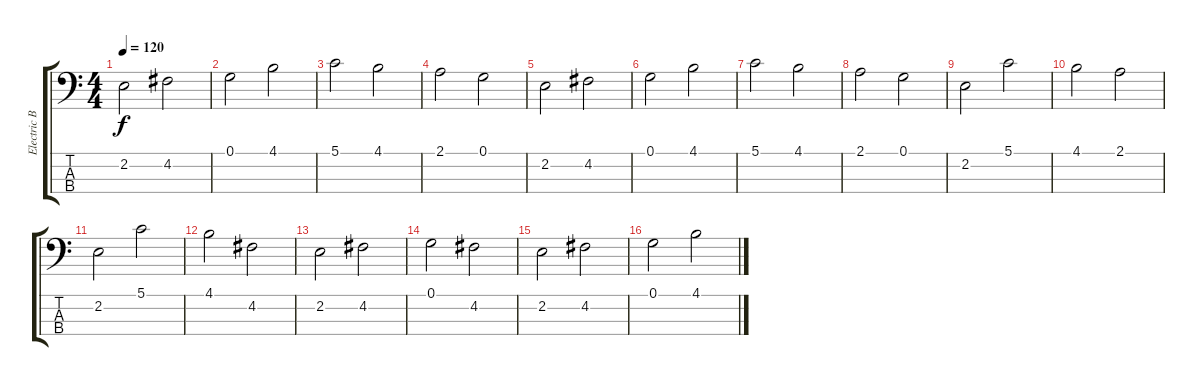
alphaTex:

\track ("Electric Bass" "Electric B") {instrument electricbassfinger}
\staff {score tabs}
\tuning (G2 D2 A1 E1) {hide}
\ts (4 4)
\tempo 120
\clef f4
\ks c
2.2.2{dy f instrument electricbassfinger} 4.2.2 |
0.1.2 4.1.2 |
5.1.2 4.1.2 |
2.1.2 0.1.2 |
2.2.2 4.2.2 |
0.1.2 4.1.2 |
5.1.2 4.1.2 |
2.1.2 0.1.2 |
2.2.2 5.1.2 |
4.1.2 2.1.2 |
2.2.2 5.1.2 |
4.1.2 4.2.2 |
2.2.2 4.2.2 |
0.1.2 4.2.2 |
2.2.2 4.2.2 |
0.1.2 4.1.2
